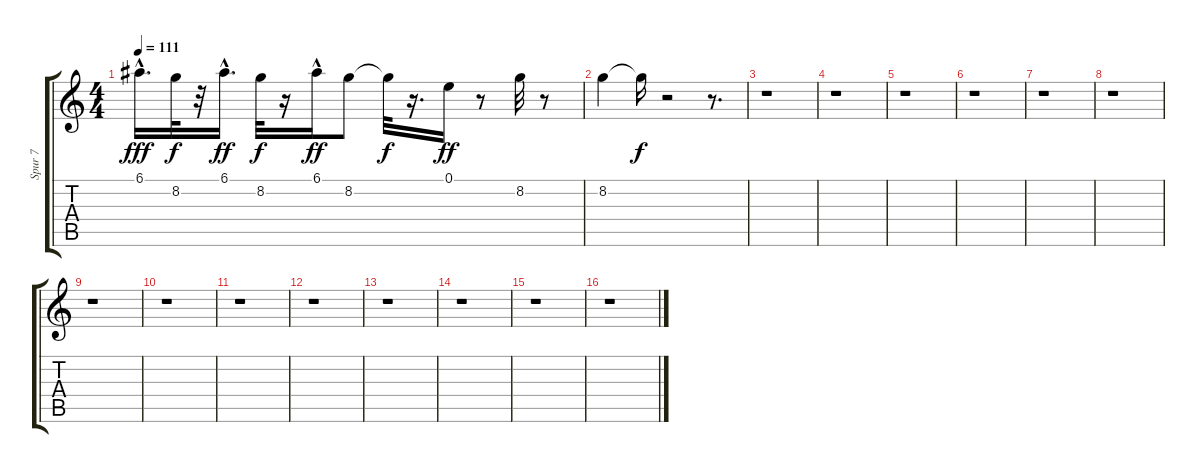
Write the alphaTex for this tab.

\track ("Spur 7" "Spur 7") {instrument distortionguitar}
\staff {score tabs}
\tuning (E4 B3 G3 D3 A2 E2) {hide}
\ts (4 4)
\tempo 111
\clef g2
\ks c
6.1{hac}.16{d dy fff} 8.2.32{dy f} r.32 6.1{hac}.16{d dy ff} 8.2.32{dy f} r.16 6.1{hac}.16{dy ff} 8.2.8 8.2{t}.32{dy f} r.16{d} 0.1.16{dy ff} r.8 8.2.32 r.8 |
8.2.4 8.2{t}.16{dy f} r.2 r.8{d} |
r.1 |
r.1 |
r.1 |
r.1 |
r.1 |
r.1 |
r.1 |
r.1 |
r.1 |
r.1 |
r.1 |
r.1 |
r.1 |
r.1
